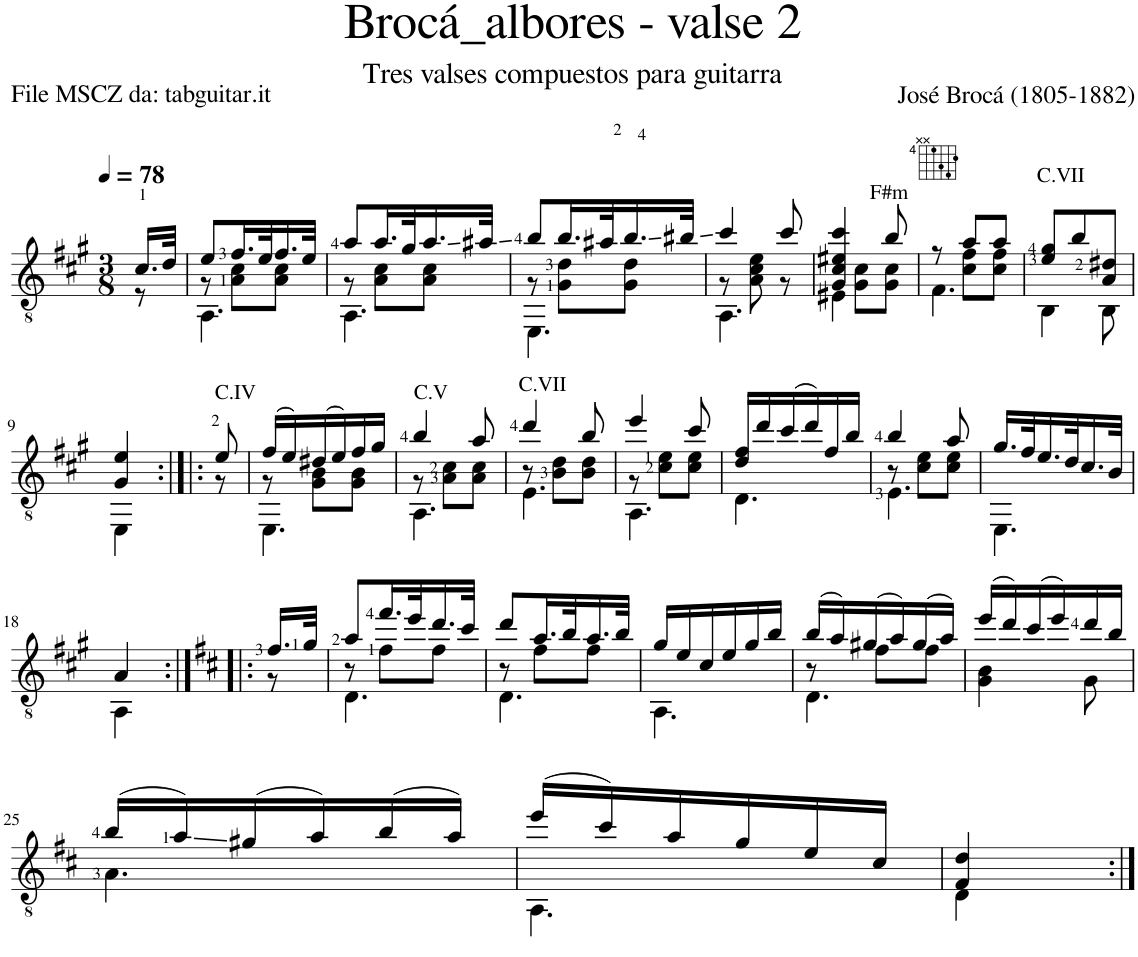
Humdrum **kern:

**kern
*part1
*staff1
*I"Guitar
*I'Guit.
*clefGv2
*k[f#c#g#]
*M3/8
*MM78
=1
*^
16.c#/LL	8r
32d/JJk	.
=2	=2
*	*^
8e/L	8r	4.AA\
16.f#/L	8A\ 8c#\L	.
32e/K	.	.
16.f#/	8A\ 8c#\J	.
32e/JJk	.	.
=3	=3	=3
8a/L	8r	4.AA\
16.a/L	8A\ 8c#\L	.
32g#/K	.	.
16.a/	8A\ 8c#\J	.
32a#X/JJk	.	.
=4	=4	=4
8b/L	8r	4.EE\
16.b/L	8G#\ 8d\L	.
32a#X/K	.	.
16.b/	8G#\ 8d\J	.
32b#X/JJk	.	.
=5	=5	=5
4cc#/	8r	4.AA\
.	8A\ 8c#\ 8e\	.
8cc#/	8r	.
=6	=6	=6
4G#/ 4c#/ 4e#X/ 4cc#/	8ryy	4E#X\
.	8G#\ 8c#\L	.
8b/	8G#\ 8c#\J	8ryy
=7	=7	=7
8r	8ryy	4.F#\
!LO:TX:a:t=F#m	!	!
8a/L	8c#\ 8f#\L	.
8a/J	8c#\ 8f#\J	.
*	*v	*v
=8	=8
!LO:TX:a:t=C.VII	!
8e/ 8g#/L	4BB\
8b/	.
8A/ 8d#X/J	8BB\
!!LO:LB:g=z	!!
=9	=9
4G#/ 4e/	4EE\
=10:|!|:	=10:|!|:
!LO:TX:a:t=C.IV	!
8e/	8r
=11	=11
*	*^
(16f#/LL	8r	4.EE\
16e/)	.	.
(16d#X/	8G#\ 8B\L	.
16e/)	.	.
16f#/	8G#\ 8B\J	.
16g#/JJ	.	.
=12	=12	=12
!LO:TX:a:t=C.V	!	!
4b/	8r	4.AA\
.	8A\ 8c#\L	.
8a/	8A\ 8c#\J	.
=13	=13	=13
!LO:TX:a:t=C.VII	!	!
4dd/	8r	4.E\
.	8B\ 8d\L	.
8b/	8B\ 8d\J	.
=14	=14	=14
4ee/	8r	4.AA\
.	8c#\ 8e\L	.
8cc#/	8c#\ 8e\J	.
*	*v	*v
=15	=15
16d/ 16f#/LL	4.D\
16dd/	.
(16cc#/	.
16dd/)	.
16f#/	.
16b/JJ	.
=16	=16
*	*^
4b/	8r	4.E\
.	8c#\ 8e\L	.
8a/	8c#\ 8e\J	.
*	*v	*v
=17	=17
16.g#/LL	4.EE\
32f#/K	.
16.e/	.
32d/K	.
16.c#/	.
32B/JJk	.
!!LO:LB:g=z	!!
=18	=18
4A/	4AA\
=19:|!|:	=19:|!|:
*k[f#c#]	*
16.f#/LL	8r
32g/JJk	.
=20	=20
*	*^
8a/L	8r	4.D\
16.ff#/L	8f#\L	.
32ee/K	.	.
16.dd/	8f#\J	.
32cc#/JJk	.	.
=21	=21	=21
8dd/L	8r	4.D\
16.a/L	8f#\L	.
32b/K	.	.
16.a/	8f#\J	.
32b/JJk	.	.
*	*v	*v
=22	=22
16g/LL	4.AA\
16e/	.
16c#/	.
16e/	.
16g/	.
16b/JJ	.
=23	=23
*	*^
(16b/LL	8r	4.D\
16a/)	.	.
(16g#X/	8f#\L	.
16a/)	.	.
(16g#/	8f#\J	.
16a/JJ)	.	.
*	*v	*v
=24	=24
(16ee/LL	4G\ 4B\
16dd/)	.
(16cc#/	.
16ee/)	.
16dd/	8G\
16b/JJ	.
!!LO:LB:g=z	!!
=25	=25
(16b/LL	4.A\
16a/)	.
(16g#X/	.
16a/)	.
(16b/	.
16a/JJ)	.
=26	=26
(16ee/LL	4.AA\
16cc#/)	.
16a/	.
16g/	.
16e/	.
16c#/JJ	.
=27	=27
4F#/ 4d/	4D\
*v	*v
=:|!
*-
